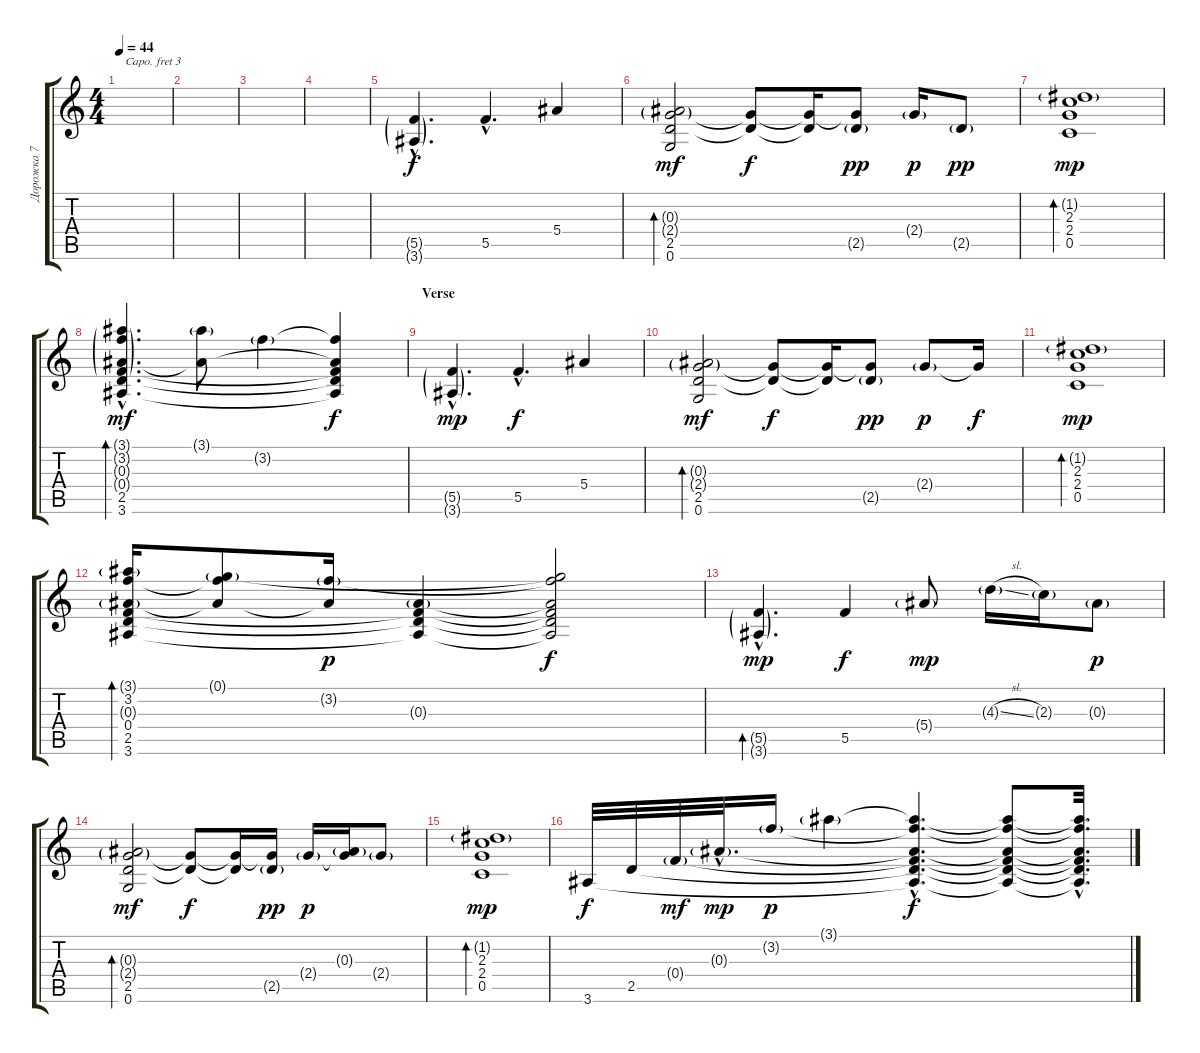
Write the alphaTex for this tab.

\track ("Дорожка 7" "Дорожка 7") {instrument electricguitarjazz}
\staff {score tabs}
\capo 3
\tuning (E4 B3 G3 D3 A2 E2) {hide}
\ts (4 4)
\tempo 44
\clef g2
\ks c
|
|
|
|
(5.5{g hac} 3.6{g hac}).4{d} 5.5{hac}.4{d dy f} 5.4.4 |
(0.3{g} 2.4{g} 2.5 0.6).2{bd 240 dy mf} (2.4{t} 2.5{t}).8{dy f} (2.4{t} 2.5{t}).16 (2.4{t} 2.5{g}).8{dy pp} 2.4{g}.16{dy p} 2.5{g}.8{dy pp} |
(1.2{g} 2.3 2.4 0.5).1{bd 240 dy mp} |
(3.1{g hac} 3.2{g hac} 0.3{g hac} 0.4{g hac} 2.5{hac} 3.6{hac}).4{d bd 60 dy mf} (3.1{g} 0.3{t}).8 3.2{g}.4 (3.2{t} 0.3{t} 0.4{t} 2.5{t} 3.6{t}).4{dy f} |
\section ("" "Verse")
(5.5{g hac} 3.6{g hac}).4{d dy mp} 5.5{hac}.4{d dy f} 5.4.4 |
(0.3{g} 2.4{g} 2.5 0.6).2{bd 240 dy mf} (2.4{t} 2.5{t}).8{dy f} (2.4{t} 2.5{t}).16 (2.4{t} 2.5{g}).8{dy pp} 2.4{g}.8{dy p} 2.4{t}.16{dy f} |
(1.2{g} 2.3 2.4 0.5).1{bd 240 dy mp} |
(3.1{g} 3.2 0.3{g} 0.4 2.5 3.6).16{bd 60} (0.1{g} 3.2{t} 0.3{t}).8 (3.2{g} 0.3{t}).16{dy p} (0.3{g} 0.4{t} 2.5{t} 3.6{t}).4 (0.1{t} 3.2{t} 0.3{t} 0.4{t} 2.5{t} 3.6{t}).2{dy f} |
(5.5{g hac} 3.6{g hac}).4{d bd 120 dy mp} 5.5.4{dy f} 5.4{g}.8{dy mp} 4.3{sl g}.16 2.3{g}.16 0.3{g}.8{dy p} |
(0.3{g} 2.4{g} 2.5 0.6).2{bd 240 dy mf} (2.4{t} 2.5{t}).8{dy f} (2.4{t} 2.5{t}).16 (2.4{t} 2.5{g}).16{dy pp} 2.4{g}.16{dy p} (0.3{g} 2.4{t}).16 2.4{g}.8 |
(1.2{g} 2.3 2.4 0.5).1{bd 240 dy mp} |
3.6.32{dy f} 2.5.32 0.4{g}.32{dy mf} 0.3{g hac}.32{d dy mp} 3.2{g}.16{dy p} 3.1{g}.4 (3.1{hac t} 3.2{hac t} 0.3{hac t} 0.4{hac t} 2.5{hac t} 3.6{hac t}).4{d dy f} (3.1{t} 3.2{t} 0.3{t} 0.4{t} 2.5{t} 3.6{t}).8 (3.1{hac t} 3.2{hac t} 0.3{hac t} 0.4{hac t} 2.5{hac t} 3.6{hac t}).32{d}
